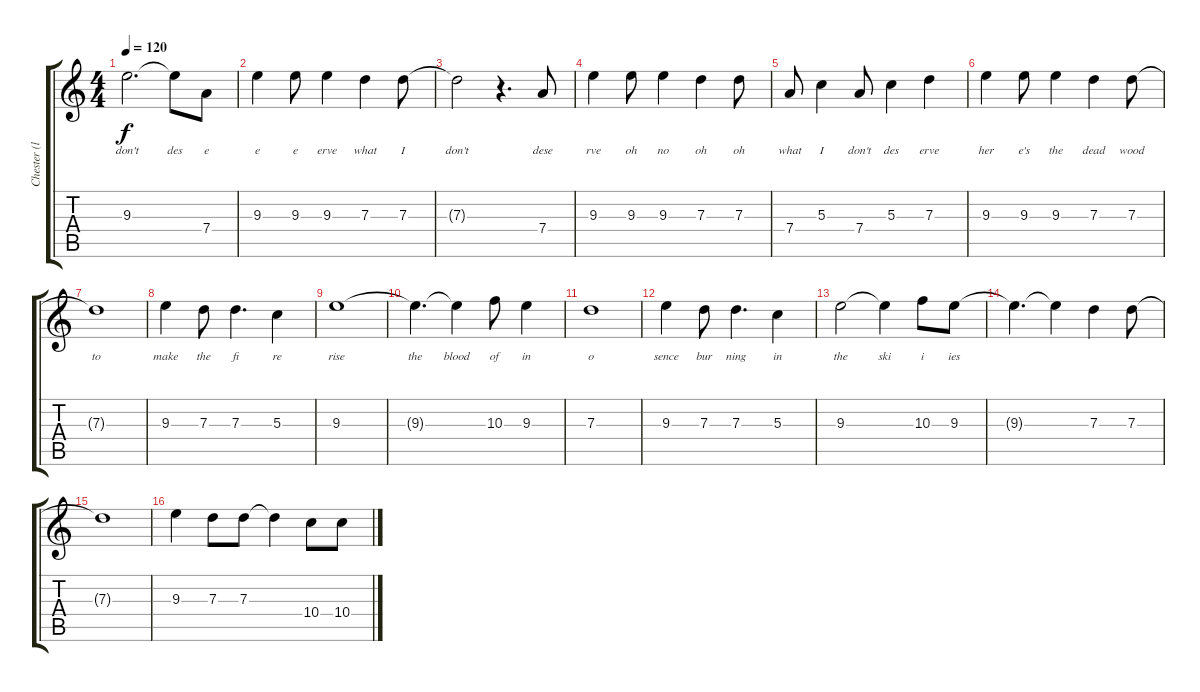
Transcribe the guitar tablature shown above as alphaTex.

\track ("Chester (lead vocals)" "Chester (l") {instrument acousticguitarsteel}
\staff {score tabs}
\tuning (E4 B3 G3 D3 A2 E2) {hide}
\ts (4 4)
\tempo 120
\clef g2
\ks c
9.3.2{d lyrics (0 "don't") lyrics (1 "") lyrics (2 "") lyrics (3 "") lyrics (4 "") dy f} 9.3{t}.8{lyrics (0 "des") lyrics (1 "") lyrics (2 "") lyrics (3 "") lyrics (4 "")} 7.4.8{lyrics (0 "e") lyrics (1 "") lyrics (2 "") lyrics (3 "") lyrics (4 "")} |
9.3.4{lyrics (0 "e") lyrics (1 "") lyrics (2 "") lyrics (3 "") lyrics (4 "")} 9.3.8{lyrics (0 "e") lyrics (1 "") lyrics (2 "") lyrics (3 "") lyrics (4 "")} 9.3.4{lyrics (0 "erve") lyrics (1 "") lyrics (2 "") lyrics (3 "") lyrics (4 "")} 7.3.4{lyrics (0 "what") lyrics (1 "") lyrics (2 "") lyrics (3 "") lyrics (4 "")} 7.3.8{lyrics (0 "I") lyrics (1 "") lyrics (2 "") lyrics (3 "") lyrics (4 "")} |
7.3{t}.2{lyrics (0 "don't") lyrics (1 "") lyrics (2 "") lyrics (3 "") lyrics (4 "")} r.4{d} 7.4.8{lyrics (0 "dese") lyrics (1 "") lyrics (2 "") lyrics (3 "") lyrics (4 "")} |
9.3.4{lyrics (0 "rve") lyrics (1 "") lyrics (2 "") lyrics (3 "") lyrics (4 "")} 9.3.8{lyrics (0 "oh") lyrics (1 "") lyrics (2 "") lyrics (3 "") lyrics (4 "")} 9.3.4{lyrics (0 "no") lyrics (1 "") lyrics (2 "") lyrics (3 "") lyrics (4 "")} 7.3.4{lyrics (0 "oh") lyrics (1 "") lyrics (2 "") lyrics (3 "") lyrics (4 "")} 7.3.8{lyrics (0 "oh") lyrics (1 "") lyrics (2 "") lyrics (3 "") lyrics (4 "")} |
7.4.8{lyrics (0 "what") lyrics (1 "") lyrics (2 "") lyrics (3 "") lyrics (4 "")} 5.3.4{lyrics (0 "I") lyrics (1 "") lyrics (2 "") lyrics (3 "") lyrics (4 "")} 7.4.8{lyrics (0 "don't") lyrics (1 "") lyrics (2 "") lyrics (3 "") lyrics (4 "")} 5.3.4{lyrics (0 "des") lyrics (1 "") lyrics (2 "") lyrics (3 "") lyrics (4 "")} 7.3.4{lyrics (0 "erve") lyrics (1 "") lyrics (2 "") lyrics (3 "") lyrics (4 "")} |
9.3.4{lyrics (0 "her") lyrics (1 "") lyrics (2 "") lyrics (3 "") lyrics (4 "")} 9.3.8{lyrics (0 "e's") lyrics (1 "") lyrics (2 "") lyrics (3 "") lyrics (4 "")} 9.3.4{lyrics (0 "the") lyrics (1 "") lyrics (2 "") lyrics (3 "") lyrics (4 "")} 7.3.4{lyrics (0 "dead") lyrics (1 "") lyrics (2 "") lyrics (3 "") lyrics (4 "")} 7.3.8{lyrics (0 "wood") lyrics (1 "") lyrics (2 "") lyrics (3 "") lyrics (4 "")} |
7.3{t}.1{lyrics (0 "to") lyrics (1 "") lyrics (2 "") lyrics (3 "") lyrics (4 "")} |
9.3.4{lyrics (0 "make") lyrics (1 "") lyrics (2 "") lyrics (3 "") lyrics (4 "")} 7.3.8{lyrics (0 "the") lyrics (1 "") lyrics (2 "") lyrics (3 "") lyrics (4 "")} 7.3.4{d lyrics (0 "fi") lyrics (1 "") lyrics (2 "") lyrics (3 "") lyrics (4 "")} 5.3.4{lyrics (0 "re") lyrics (1 "") lyrics (2 "") lyrics (3 "") lyrics (4 "")} |
9.3.1{lyrics (0 "rise") lyrics (1 "") lyrics (2 "") lyrics (3 "") lyrics (4 "")} |
9.3{t}.4{d lyrics (0 "the") lyrics (1 "") lyrics (2 "") lyrics (3 "") lyrics (4 "")} 9.3{t}.4{lyrics (0 "blood") lyrics (1 "") lyrics (2 "") lyrics (3 "") lyrics (4 "")} 10.3.8{lyrics (0 "of") lyrics (1 "") lyrics (2 "") lyrics (3 "") lyrics (4 "")} 9.3.4{lyrics (0 "in") lyrics (1 "") lyrics (2 "") lyrics (3 "") lyrics (4 "")} |
7.3.1{lyrics (0 "o") lyrics (1 "") lyrics (2 "") lyrics (3 "") lyrics (4 "")} |
9.3.4{lyrics (0 "sence") lyrics (1 "") lyrics (2 "") lyrics (3 "") lyrics (4 "")} 7.3.8{lyrics (0 "bur") lyrics (1 "") lyrics (2 "") lyrics (3 "") lyrics (4 "")} 7.3.4{d lyrics (0 "ning") lyrics (1 "") lyrics (2 "") lyrics (3 "") lyrics (4 "")} 5.3.4{lyrics (0 "in") lyrics (1 "") lyrics (2 "") lyrics (3 "") lyrics (4 "")} |
9.3.2{lyrics (0 "the") lyrics (1 "") lyrics (2 "") lyrics (3 "") lyrics (4 "")} 9.3{t}.4{lyrics (0 "ski") lyrics (1 "") lyrics (2 "") lyrics (3 "") lyrics (4 "")} 10.3.8{lyrics (0 "i") lyrics (1 "") lyrics (2 "") lyrics (3 "") lyrics (4 "")} 9.3.8{lyrics (0 "ies") lyrics (1 "") lyrics (2 "") lyrics (3 "") lyrics (4 "")} |
9.3{t}.4{d} 9.3{t}.4 7.3.4 7.3.8 |
7.3{t}.1 |
9.3.4 7.3.8 7.3.8 7.3{t}.4 10.4.8 10.4.8
